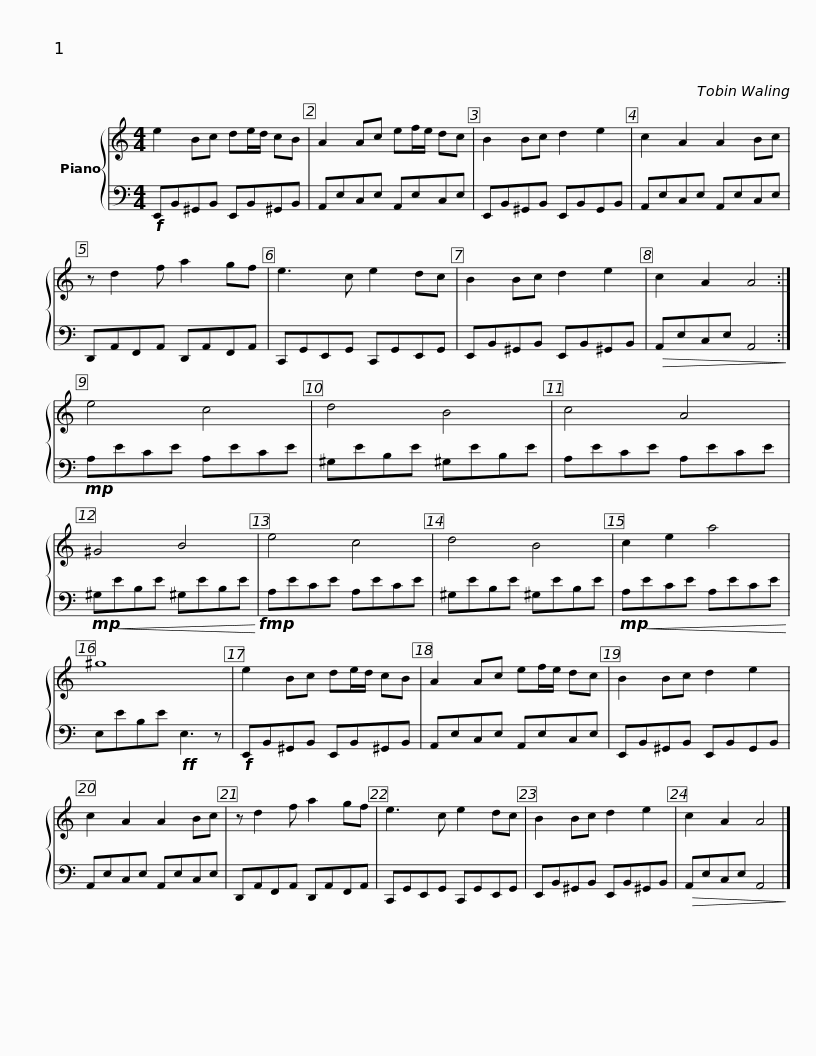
X:1
%%score { 1 | 2 }
L:1/8
M:4/4
I:linebreak $
K:C
V:1 treble
V:2 bass
V:1
 e2 Bc de/d/ cB | A2 Ac ef/e/ dc | B2 Bc d2 e2 | c2 A2 A2 Bc | z d2 f a2 gf |$ %5
 e3 c e2 dc | B2 Bc d2 e2 | c2 A2 A4 :| e4 c4 | d4 B4 |$ %10
 c4 A4 | ^G4 B4 | e4 c4 | d4 B4 |$ c2 e2 a4 | %15
 ^g8 | e2 Bc de/d/ cB | A2 Ac ef/e/ dc | B2 Bc d2 e2 |$ c2 A2 A2 Bc | %20
 z d2 f a2 gf | e3 c e2 dc | B2 Bc d2 e2 | c2 A2 A4 |] %24
V:2
!f! E,,B,,^G,,B,, E,,B,,^G,,B,, | A,,E,C,E, A,,E,C,E, | E,,B,,^G,,B,, E,,B,,G,,B,, | A,,E,C,E, A,,E,C,E, | D,,A,,F,,A,, D,,A,,F,,A,, |$ %5
 C,,G,,E,,G,, C,,G,,E,,G,, | E,,B,,^G,,B,, E,,B,,^G,,B,, |!>(! A,,E,C,E, A,,4!>)! :|!mp! A,ECE A,ECE | ^G,EB,E ^G,EB,E |$ %10
 A,ECE A,ECE |!mp!!<(! ^G,EB,E ^G,EB,E!<)!!f! |!mp! A,ECE A,ECE | ^G,EB,E ^G,EB,E |$!mp!!<(! A,ECE A,ECE!<)! | %15
 E,EB,E!ff! E,3 z |!f! E,,B,,^G,,B,, E,,B,,^G,,B,, | A,,E,C,E, A,,E,C,E, | E,,B,,^G,,B,, E,,B,,G,,B,, |$ A,,E,C,E, A,,E,C,E, | %20
 D,,A,,F,,A,, D,,A,,F,,A,, | C,,G,,E,,G,, C,,G,,E,,G,, | E,,B,,^G,,B,, E,,B,,^G,,B,, |!>(! A,,E,C,E, A,,4!>)! |] %24
